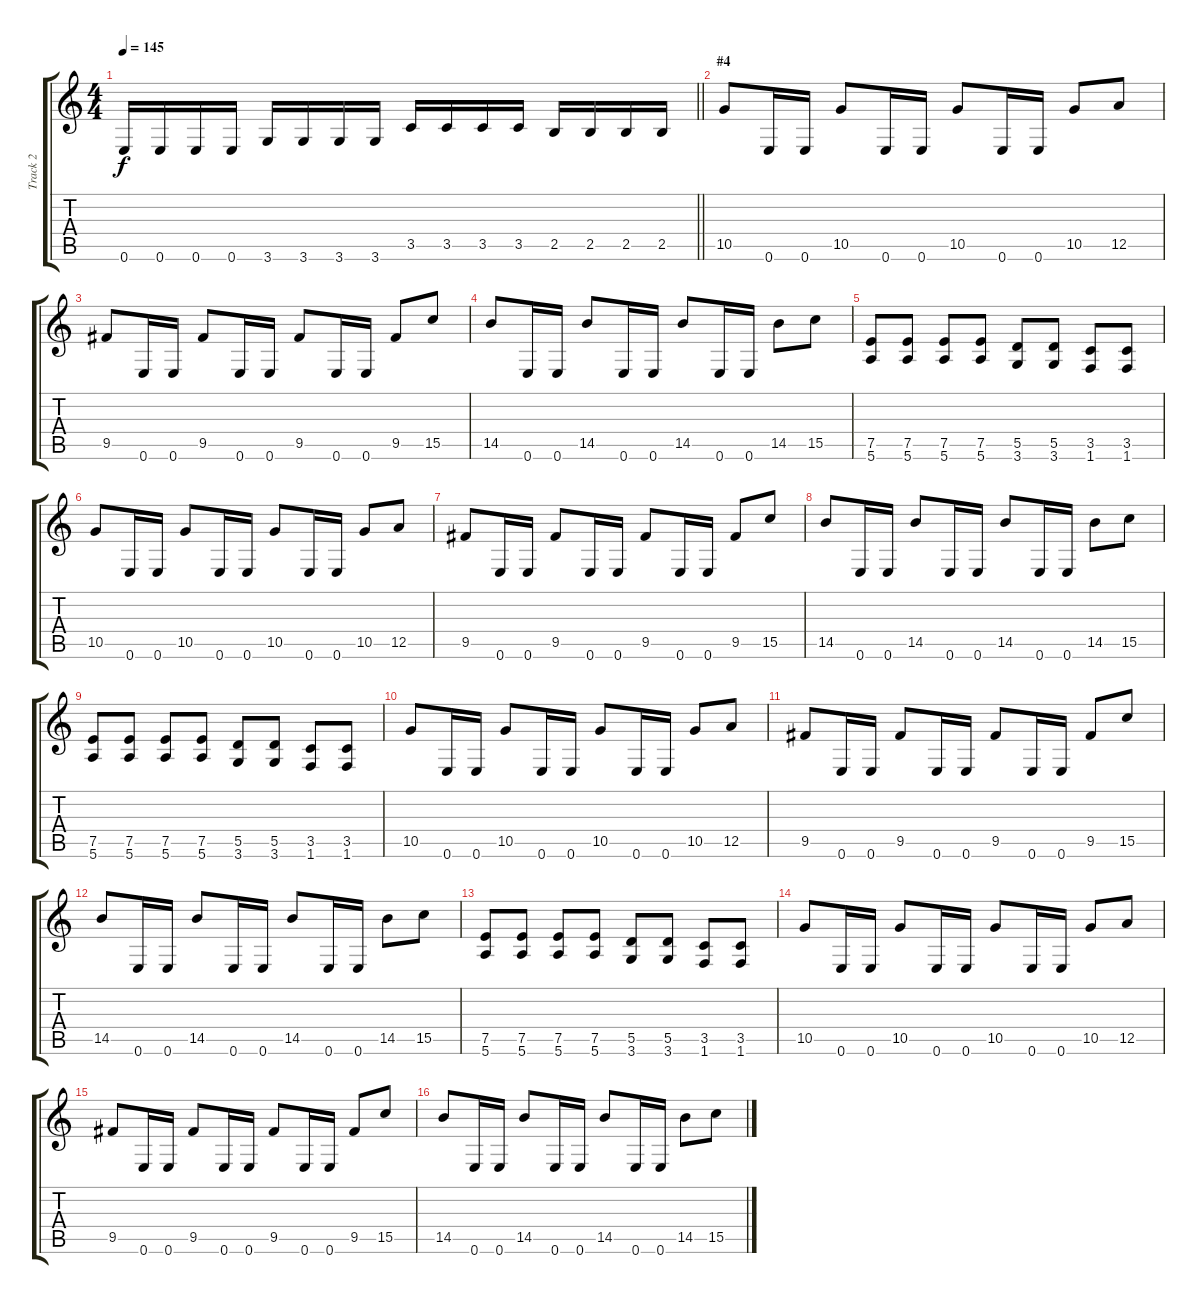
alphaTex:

\track ("Track 2" "Track 2") {instrument overdrivenguitar}
\staff {score tabs}
\tuning (E4 B3 G3 D3 A2 E2) {hide}
\ts (4 4)
\tempo 145
\clef g2
\barLineRight lightlight
\ks c
0.6.16{dy f} 0.6.16 0.6.16 0.6.16 3.6.16 3.6.16 3.6.16 3.6.16 3.5.16 3.5.16 3.5.16 3.5.16 2.5.16 2.5.16 2.5.16 2.5.16 |
\section ("" "#4")
10.5.8 0.6.16 0.6.16 10.5.8 0.6.16 0.6.16 10.5.8 0.6.16 0.6.16 10.5.8 12.5.8 |
9.5.8 0.6.16 0.6.16 9.5.8 0.6.16 0.6.16 9.5.8 0.6.16 0.6.16 9.5.8 15.5.8 |
14.5.8 0.6.16 0.6.16 14.5.8 0.6.16 0.6.16 14.5.8 0.6.16 0.6.16 14.5.8 15.5.8 |
(7.5 5.6).8 (7.5 5.6).8 (7.5 5.6).8 (7.5 5.6).8 (5.5 3.6).8 (5.5 3.6).8 (3.5 1.6).8 (3.5 1.6).8 |
10.5.8 0.6.16 0.6.16 10.5.8 0.6.16 0.6.16 10.5.8 0.6.16 0.6.16 10.5.8 12.5.8 |
9.5.8 0.6.16 0.6.16 9.5.8 0.6.16 0.6.16 9.5.8 0.6.16 0.6.16 9.5.8 15.5.8 |
14.5.8 0.6.16 0.6.16 14.5.8 0.6.16 0.6.16 14.5.8 0.6.16 0.6.16 14.5.8 15.5.8 |
(7.5 5.6).8 (7.5 5.6).8 (7.5 5.6).8 (7.5 5.6).8 (5.5 3.6).8 (5.5 3.6).8 (3.5 1.6).8 (3.5 1.6).8 |
10.5.8 0.6.16 0.6.16 10.5.8 0.6.16 0.6.16 10.5.8 0.6.16 0.6.16 10.5.8 12.5.8 |
9.5.8 0.6.16 0.6.16 9.5.8 0.6.16 0.6.16 9.5.8 0.6.16 0.6.16 9.5.8 15.5.8 |
14.5.8 0.6.16 0.6.16 14.5.8 0.6.16 0.6.16 14.5.8 0.6.16 0.6.16 14.5.8 15.5.8 |
(7.5 5.6).8 (7.5 5.6).8 (7.5 5.6).8 (7.5 5.6).8 (5.5 3.6).8 (5.5 3.6).8 (3.5 1.6).8 (3.5 1.6).8 |
10.5.8 0.6.16 0.6.16 10.5.8 0.6.16 0.6.16 10.5.8 0.6.16 0.6.16 10.5.8 12.5.8 |
9.5.8 0.6.16 0.6.16 9.5.8 0.6.16 0.6.16 9.5.8 0.6.16 0.6.16 9.5.8 15.5.8 |
14.5.8 0.6.16 0.6.16 14.5.8 0.6.16 0.6.16 14.5.8 0.6.16 0.6.16 14.5.8 15.5.8
